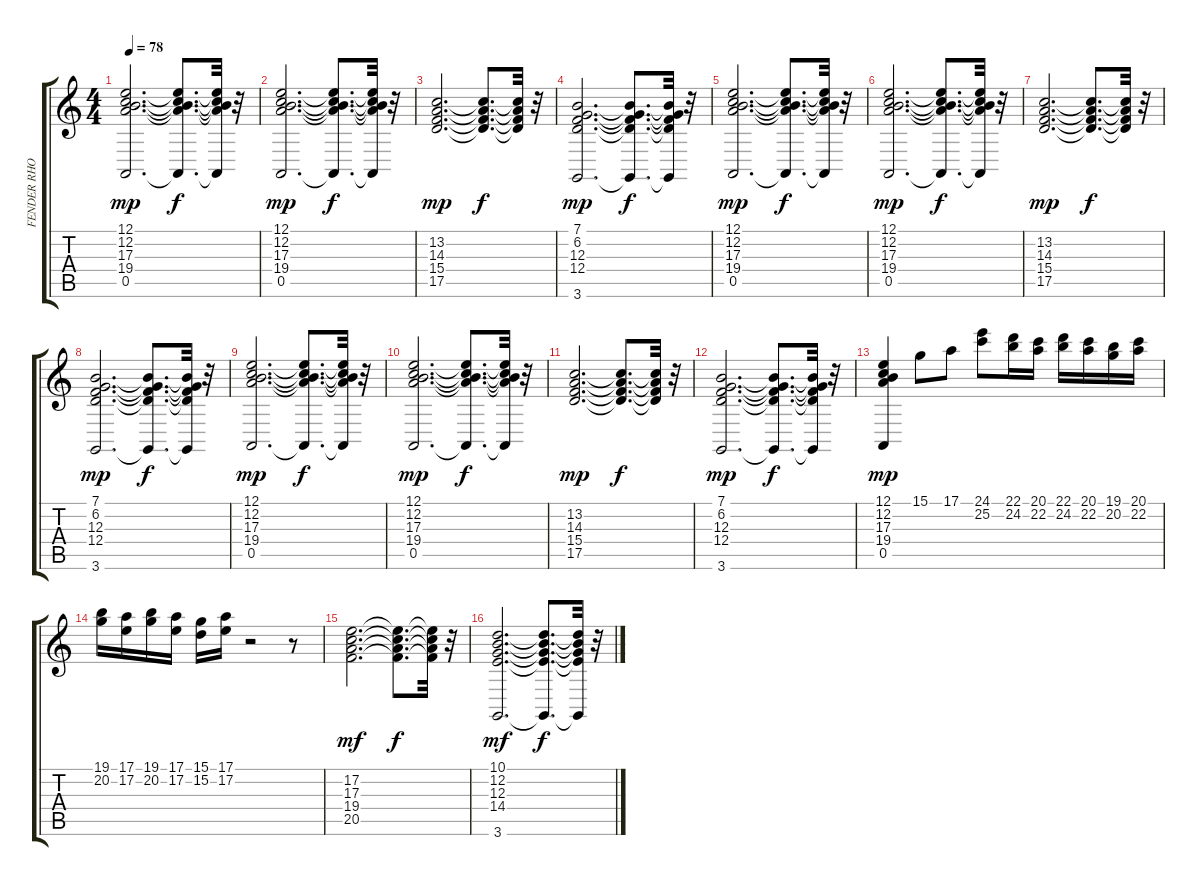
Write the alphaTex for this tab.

\track ("FENDER RHODES" "FENDER RHO") {instrument electricpiano1}
\staff {score tabs}
\tuning (E4 B3 G3 D3 A2 E2) {hide}
\ts (4 4)
\tempo 78
\clef g2
\ks c
(12.1 12.2 17.3 19.4 0.5).2{d dy mp} (12.1{t} 12.2{t} 17.3{t} 19.4{t} 0.5{t}).8{d dy f} (12.1{t} 12.2{t} 17.3{t} 19.4{t} 0.5{t}).32 r.32 |
(12.1 12.2 17.3 19.4 0.5).2{d dy mp} (12.1{t} 12.2{t} 17.3{t} 19.4{t} 0.5{t}).8{d dy f} (12.1{t} 12.2{t} 17.3{t} 19.4{t} 0.5{t}).32 r.32 |
(13.2 14.3 15.4 17.5).2{d dy mp} (13.2{t} 14.3{t} 15.4{t} 17.5{t}).8{d dy f} (13.2{t} 14.3{t} 15.4{t} 17.5{t}).32 r.32 |
(7.1 6.2 12.3 12.4 3.6).2{d dy mp} (7.1{t} 6.2{t} 12.3{t} 12.4{t} 3.6{t}).8{d dy f} (7.1{t} 6.2{t} 12.3{t} 12.4{t} 3.6{t}).32 r.32 |
(12.1 12.2 17.3 19.4 0.5).2{d dy mp} (12.1{t} 12.2{t} 17.3{t} 19.4{t} 0.5{t}).8{d dy f} (12.1{t} 12.2{t} 17.3{t} 19.4{t} 0.5{t}).32 r.32 |
(12.1 12.2 17.3 19.4 0.5).2{d dy mp} (12.1{t} 12.2{t} 17.3{t} 19.4{t} 0.5{t}).8{d dy f} (12.1{t} 12.2{t} 17.3{t} 19.4{t} 0.5{t}).32 r.32 |
(13.2 14.3 15.4 17.5).2{d dy mp} (13.2{t} 14.3{t} 15.4{t} 17.5{t}).8{d dy f} (13.2{t} 14.3{t} 15.4{t} 17.5{t}).32 r.32 |
(7.1 6.2 12.3 12.4 3.6).2{d dy mp} (7.1{t} 6.2{t} 12.3{t} 12.4{t} 3.6{t}).8{d dy f} (7.1{t} 6.2{t} 12.3{t} 12.4{t} 3.6{t}).32 r.32 |
(12.1 12.2 17.3 19.4 0.5).2{d dy mp} (12.1{t} 12.2{t} 17.3{t} 19.4{t} 0.5{t}).8{d dy f} (12.1{t} 12.2{t} 17.3{t} 19.4{t} 0.5{t}).32 r.32 |
(12.1 12.2 17.3 19.4 0.5).2{d dy mp} (12.1{t} 12.2{t} 17.3{t} 19.4{t} 0.5{t}).8{d dy f} (12.1{t} 12.2{t} 17.3{t} 19.4{t} 0.5{t}).32 r.32 |
(13.2 14.3 15.4 17.5).2{d dy mp} (13.2{t} 14.3{t} 15.4{t} 17.5{t}).8{d dy f} (13.2{t} 14.3{t} 15.4{t} 17.5{t}).32 r.32 |
(7.1 6.2 12.3 12.4 3.6).2{d dy mp} (7.1{t} 6.2{t} 12.3{t} 12.4{t} 3.6{t}).8{d dy f} (7.1{t} 6.2{t} 12.3{t} 12.4{t} 3.6{t}).32 r.32 |
(12.1 12.2 17.3 19.4 0.5).4{dy mp} 15.1.8 17.1.8 (24.1 25.2).8 (22.1 24.2).16 (20.1 22.2).16 (22.1 24.2).16 (20.1 22.2).16 (19.1 20.2).16 (20.1 22.2).16 |
(19.1 20.2).16 (17.1 17.2).16 (19.1 20.2).16 (17.1 17.2).16 (15.1 15.2).16 (17.1 17.2).16 r.2 r.8 |
(17.2 17.3 19.4 20.5).2{d dy mf} (17.2{t} 17.3{t} 19.4{t} 20.5{t}).8{d dy f} (17.2{t} 17.3{t} 19.4{t} 20.5{t}).32 r.32 |
(10.1 12.2 12.3 14.4 3.6).2{d dy mf} (10.1{t} 12.2{t} 12.3{t} 14.4{t} 3.6{t}).8{d dy f} (10.1{t} 12.2{t} 12.3{t} 14.4{t} 3.6{t}).32 r.32
